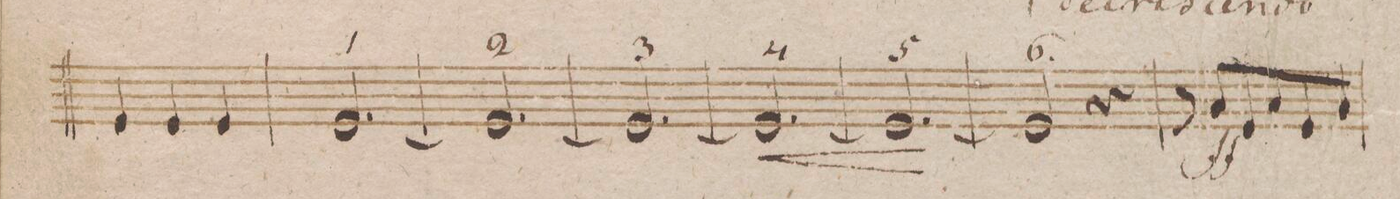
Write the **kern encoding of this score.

**kern	**dynam
*I"Violoncello et Baſso.	*
*clefF4	*
*k[b-]	*
*met(c|)	*
*M3/4	*
4GG/	.
4GG/	.
4GG/	.
=157	=157
[2.GG/	.
=158	=158
2.GG/_	.
=159	=159
2.GG/_	.
=160	=160
2.GG/_	<
=161	=161
2.GG/_	[
=162	=162
2GG/]	.
4r	.
=163	=163
8r	.
8C/L	ff
8GG/	.
8C/	.
8GG/	.
8C/J	.
=164	=164
*-	*-
